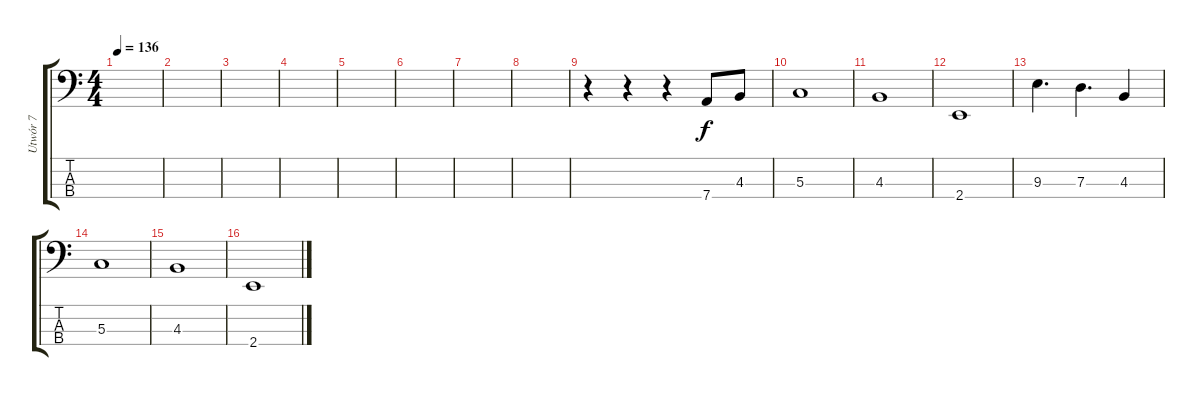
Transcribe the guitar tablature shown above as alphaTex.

\track ("Utwór 7" "Utwór 7") {instrument electricbassfinger}
\staff {score tabs}
\tuning (F2 C2 G1 D1) {hide}
\ts (4 4)
\tempo 136
\clef f4
\ks c
|
|
|
|
|
|
|
|
r.4 r.4 r.4 7.4.8 4.3.8 |
5.3.1 |
4.3.1 |
2.4.1 |
9.3.4{d} 7.3.4{d} 4.3.4 |
5.3.1 |
4.3.1 |
2.4.1
